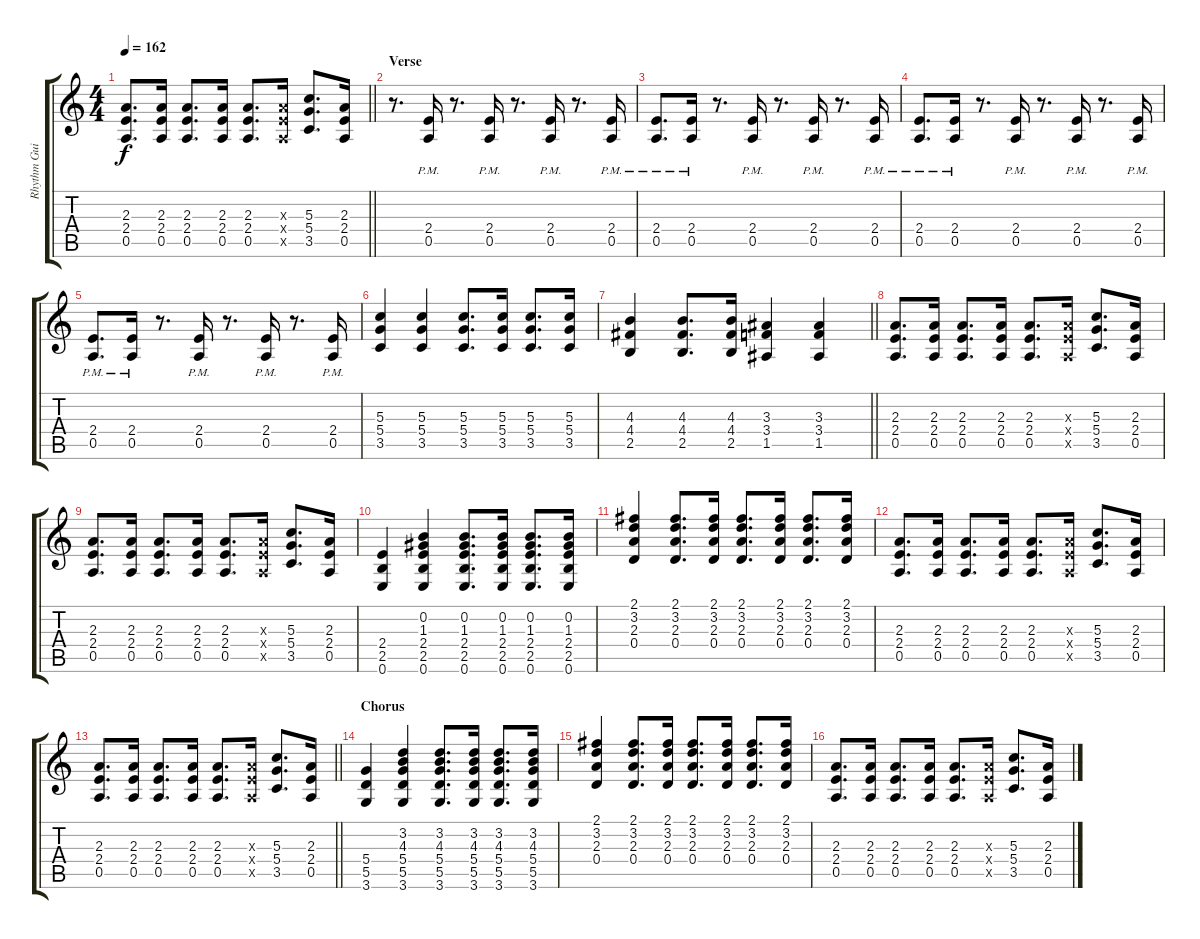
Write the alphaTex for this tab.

\track ("Rhythm Guitar" "Rhythm Gui") {instrument electricguitarclean}
\staff {score tabs}
\tuning (E4 B3 G3 D3 A2 E2) {hide}
\ts (4 4)
\tempo 162
\clef g2
\barLineRight lightlight
\ks c
(2.3 2.4 0.5).8{d dy f} (2.3 2.4 0.5).16 (2.3 2.4 0.5).8{d} (2.3 2.4 0.5).16 (2.3 2.4 0.5).8{d} (2.3{x} 2.4{x} 0.5{x}).16 (5.3 5.4 3.5).8{d} (2.3 2.4 0.5).16 |
\section ("" "Verse")
r.8{d} (2.4{pm} 0.5{pm}).16 r.8{d} (2.4{pm} 0.5{pm}).16 r.8{d} (2.4{pm} 0.5{pm}).16 r.8{d} (2.4{pm} 0.5{pm}).16 |
(2.4{pm} 0.5{pm}).8{d} (2.4{pm} 0.5{pm}).16 r.8{d} (2.4{pm} 0.5{pm}).16 r.8{d} (2.4{pm} 0.5{pm}).16 r.8{d} (2.4{pm} 0.5{pm}).16 |
(2.4{pm} 0.5{pm}).8{d} (2.4{pm} 0.5{pm}).16 r.8{d} (2.4{pm} 0.5{pm}).16 r.8{d} (2.4{pm} 0.5{pm}).16 r.8{d} (2.4{pm} 0.5{pm}).16 |
(2.4{pm} 0.5{pm}).8{d} (2.4{pm} 0.5{pm}).16 r.8{d} (2.4{pm} 0.5{pm}).16 r.8{d} (2.4{pm} 0.5{pm}).16 r.8{d} (2.4{pm} 0.5{pm}).16 |
(5.3 5.4 3.5).4 (5.3 5.4 3.5).4 (5.3 5.4 3.5).8{d} (5.3 5.4 3.5).16 (5.3 5.4 3.5).8{d} (5.3 5.4 3.5).16 |
\barLineRight lightlight
(4.3 4.4 2.5).4 (4.3 4.4 2.5).8{d} (4.3 4.4 2.5).16 (3.3 3.4 1.5).4 (3.3 3.4 1.5).4 |
(2.3 2.4 0.5).8{d} (2.3 2.4 0.5).16 (2.3 2.4 0.5).8{d} (2.3 2.4 0.5).16 (2.3 2.4 0.5).8{d} (2.3{x} 2.4{x} 0.5{x}).16 (5.3 5.4 3.5).8{d} (2.3 2.4 0.5).16 |
(2.3 2.4 0.5).8{d} (2.3 2.4 0.5).16 (2.3 2.4 0.5).8{d} (2.3 2.4 0.5).16 (2.3 2.4 0.5).8{d} (2.3{x} 2.4{x} 0.5{x}).16 (5.3 5.4 3.5).8{d} (2.3 2.4 0.5).16 |
(2.4 2.5 0.6).4 (0.2 1.3 2.4 2.5 0.6).4 (0.2 1.3 2.4 2.5 0.6).8{d} (0.2 1.3 2.4 2.5 0.6).16 (0.2 1.3 2.4 2.5 0.6).8{d} (0.2 1.3 2.4 2.5 0.6).16 |
(2.1 3.2 2.3 0.4).4 (2.1 3.2 2.3 0.4).8{d} (2.1 3.2 2.3 0.4).16 (2.1 3.2 2.3 0.4).8{d} (2.1 3.2 2.3 0.4).16 (2.1 3.2 2.3 0.4).8{d} (2.1 3.2 2.3 0.4).16 |
(2.3 2.4 0.5).8{d} (2.3 2.4 0.5).16 (2.3 2.4 0.5).8{d} (2.3 2.4 0.5).16 (2.3 2.4 0.5).8{d} (2.3{x} 2.4{x} 0.5{x}).16 (5.3 5.4 3.5).8{d} (2.3 2.4 0.5).16 |
\barLineRight lightlight
(2.3 2.4 0.5).8{d} (2.3 2.4 0.5).16 (2.3 2.4 0.5).8{d} (2.3 2.4 0.5).16 (2.3 2.4 0.5).8{d} (2.3{x} 2.4{x} 0.5{x}).16 (5.3 5.4 3.5).8{d} (2.3 2.4 0.5).16 |
\section ("" "Chorus")
(5.4 5.5 3.6).4 (3.2 4.3 5.4 5.5 3.6).4 (3.2 4.3 5.4 5.5 3.6).8{d} (3.2 4.3 5.4 5.5 3.6).16 (3.2 4.3 5.4 5.5 3.6).8{d} (3.2 4.3 5.4 5.5 3.6).16 |
(2.1 3.2 2.3 0.4).4 (2.1 3.2 2.3 0.4).8{d} (2.1 3.2 2.3 0.4).16 (2.1 3.2 2.3 0.4).8{d} (2.1 3.2 2.3 0.4).16 (2.1 3.2 2.3 0.4).8{d} (2.1 3.2 2.3 0.4).16 |
(2.3 2.4 0.5).8{d} (2.3 2.4 0.5).16 (2.3 2.4 0.5).8{d} (2.3 2.4 0.5).16 (2.3 2.4 0.5).8{d} (2.3{x} 2.4{x} 0.5{x}).16 (5.3 5.4 3.5).8{d} (2.3 2.4 0.5).16
